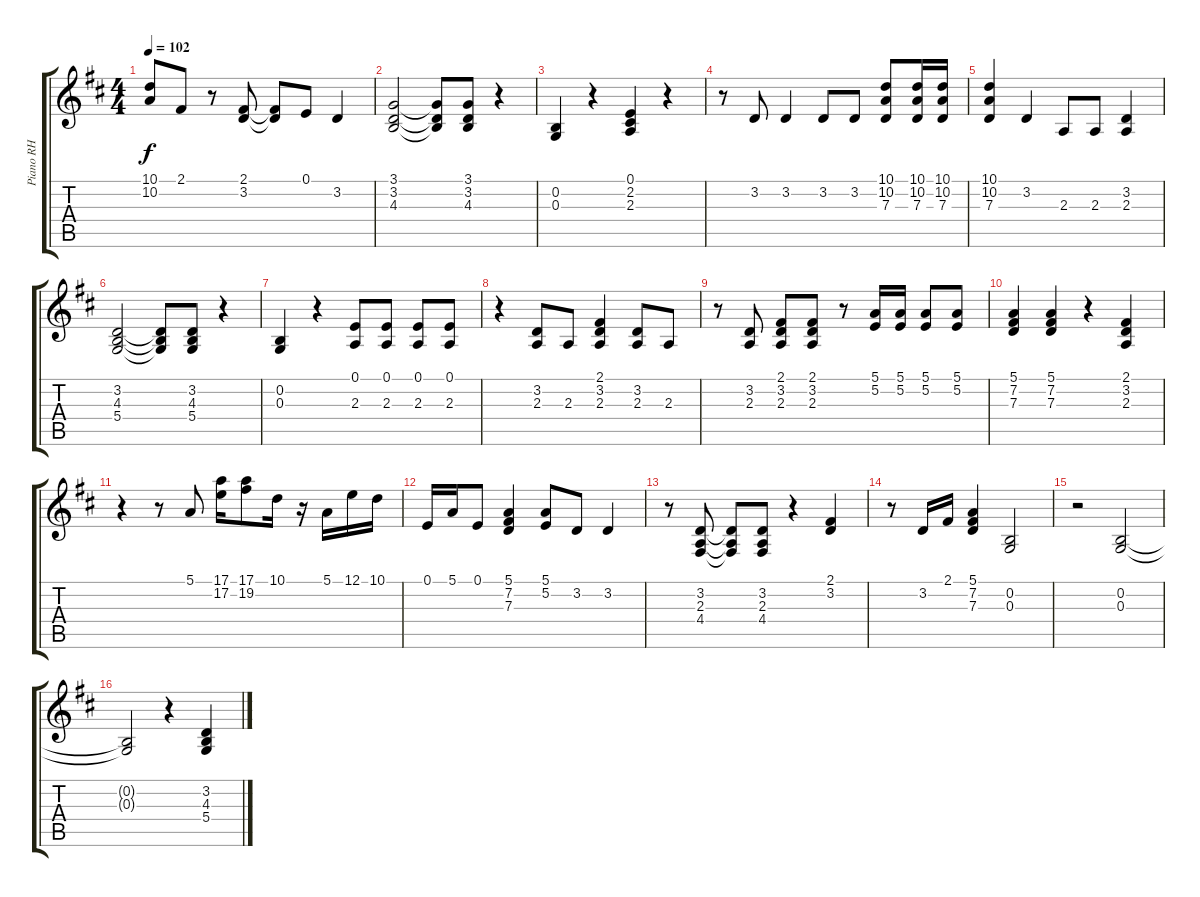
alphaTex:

\track ("Piano RH" "Piano RH") {instrument brightacousticpiano}
\staff {score tabs}
\tuning (E4 B3 G3 D3 A2 E2) {hide}
\ts (4 4)
\tempo 102
\clef g2
\ks d
(10.1{t} 10.2{t}).8{dy f} 2.1.8 r.8 (2.1 3.2).8 (2.1{t} 3.2{t}).8 0.1.8 3.2.4 |
(3.1 3.2 4.3).2 (3.1{t} 3.2{t} 4.3{t}).8 (3.1 3.2 4.3).8 r.4 |
(0.2 0.3).4 r.4 (0.1 2.2 2.3).4 r.4 |
r.8 3.2.8 3.2.4 3.2.8 3.2.8 (10.1 10.2 7.3).8 (10.1 10.2 7.3).16 (10.1 10.2 7.3).16 |
(10.1 10.2 7.3).4 3.2.4 2.3.8 2.3.8 (3.2 2.3).4 |
(3.2 4.3 5.4).2 (3.2{t} 4.3{t} 5.4{t}).8 (3.2 4.3 5.4).8 r.4 |
(0.2 0.3).4 r.4 (0.1 2.3).8 (0.1 2.3).8 (0.1 2.3).8 (0.1 2.3).8 |
r.4 (3.2 2.3).8 2.3.8 (2.1 3.2 2.3).4 (3.2 2.3).8 2.3.8 |
r.8 (3.2 2.3).8 (2.1 3.2 2.3).8 (2.1 3.2 2.3).8 r.8 (5.1 5.2).16 (5.1 5.2).16 (5.1 5.2).8 (5.1 5.2).8 |
(5.1 7.2 7.3).4 (5.1 7.2 7.3).4 r.4 (2.1 3.2 2.3).4 |
r.4 r.8 5.1.8 (17.1 17.2).16 (17.1 19.2).8 10.1.16 r.16 5.1.16 12.1.16 10.1.16 |
0.1.16 5.1.16 0.1.8 (5.1 7.2 7.3).4 (5.1 5.2).8 3.2.8 3.2.4 |
r.8 (3.2 2.3 4.4).8 (3.2{t} 2.3{t} 4.4{t}).8 (3.2 2.3 4.4).8 r.4 (2.1 3.2).4 |
r.8 3.2.16 2.1.16 (5.1 7.2 7.3).4 (0.2 0.3).2 |
r.2 (0.2 0.3).2 |
(0.2{t} 0.3{t}).2 r.4 (3.2 4.3 5.4).4
